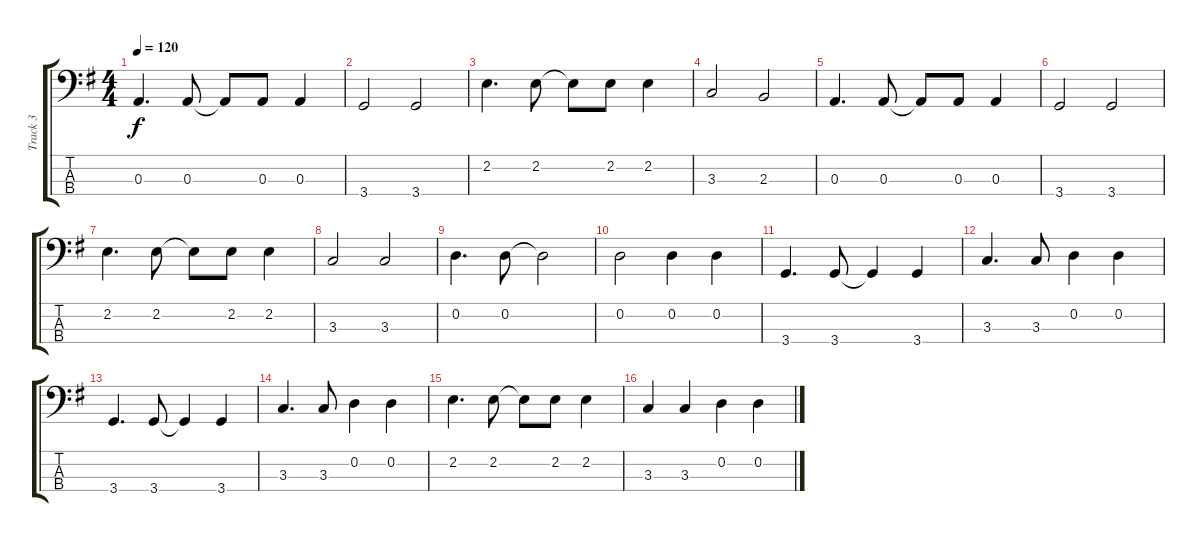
\track ("Track 3" "Track 3") {instrument electricbassfinger}
\staff {score tabs}
\tuning (G2 D2 A1 E1) {hide}
\ts (4 4)
\tempo 120
\clef f4
\ks g
0.3.4{d dy f} 0.3.8 0.3{t}.8 0.3.8 0.3.4 |
3.4.2 3.4.2 |
2.2.4{d} 2.2.8 2.2{t}.8 2.2.8 2.2.4 |
3.3.2 2.3.2 |
0.3.4{d} 0.3.8 0.3{t}.8 0.3.8 0.3.4 |
3.4.2 3.4.2 |
2.2.4{d} 2.2.8 2.2{t}.8 2.2.8 2.2.4 |
3.3.2 3.3.2 |
0.2.4{d} 0.2.8 0.2{t}.2 |
0.2.2 0.2.4 0.2.4 |
3.4.4{d} 3.4.8 3.4{t}.4 3.4.4 |
3.3.4{d} 3.3.8 0.2.4 0.2.4 |
3.4.4{d} 3.4.8 3.4{t}.4 3.4.4 |
3.3.4{d} 3.3.8 0.2.4 0.2.4 |
2.2.4{d} 2.2.8 2.2{t}.8 2.2.8 2.2.4 |
3.3.4 3.3.4 0.2.4 0.2.4
